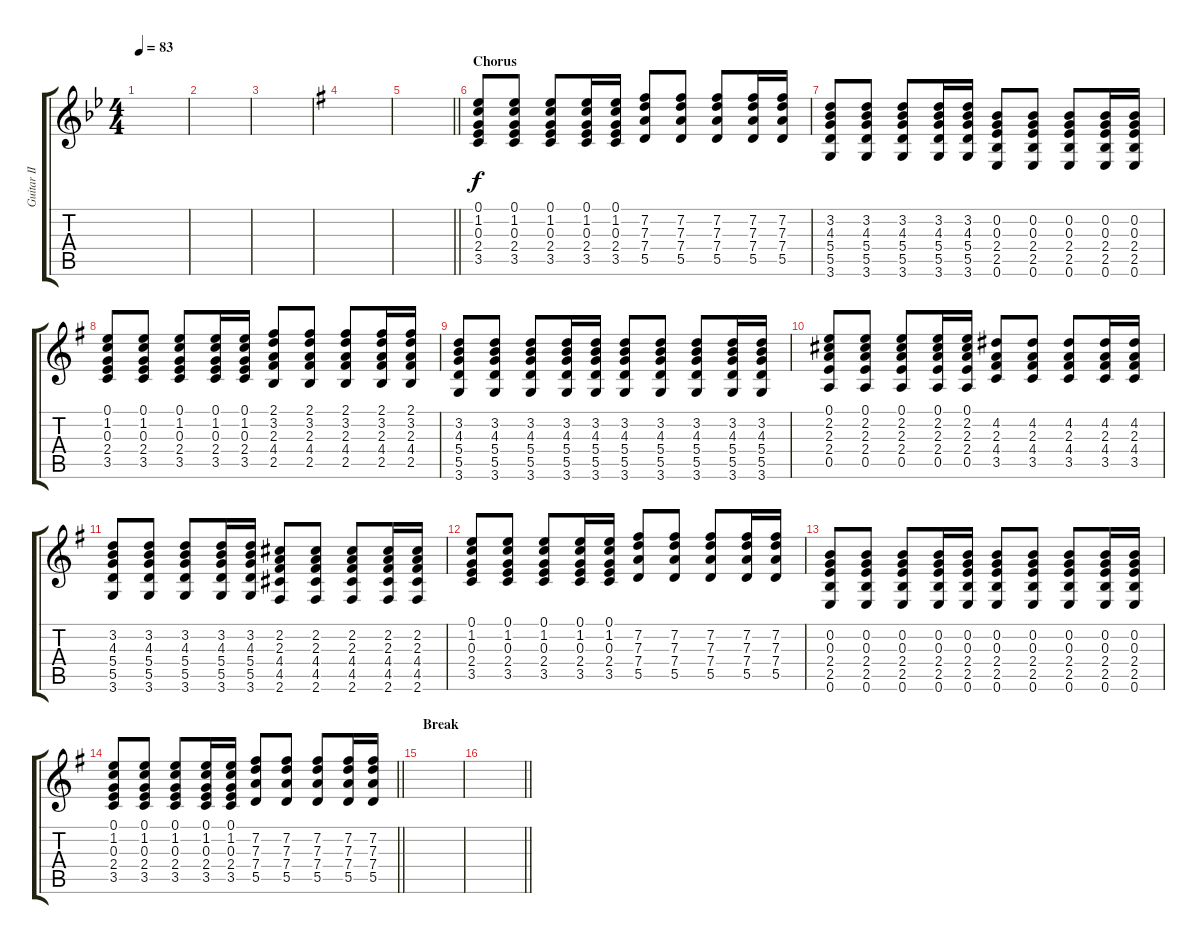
\track ("Guitar II" "Guitar II") {instrument overdrivenguitar}
\staff {score tabs}
\tuning (E4 B3 G3 D3 A2 E2) {hide}
\ts (4 4)
\tempo 83
\clef g2
\ks bb
|
|
|
\ks g
|
\barLineRight lightlight
|
\section ("" "Chorus")
(0.1 1.2 0.3 2.4 3.5).8 (0.1 1.2 0.3 2.4 3.5).8 (0.1 1.2 0.3 2.4 3.5).8 (0.1 1.2 0.3 2.4 3.5).16 (0.1 1.2 0.3 2.4 3.5).16 (7.2 7.3 7.4 5.5).8 (7.2 7.3 7.4 5.5).8 (7.2 7.3 7.4 5.5).8 (7.2 7.3 7.4 5.5).16 (7.2 7.3 7.4 5.5).16 |
(3.2 4.3 5.4 5.5 3.6).8 (3.2 4.3 5.4 5.5 3.6).8 (3.2 4.3 5.4 5.5 3.6).8 (3.2 4.3 5.4 5.5 3.6).16 (3.2 4.3 5.4 5.5 3.6).16 (0.2 0.3 2.4 2.5 0.6).8 (0.2 0.3 2.4 2.5 0.6).8 (0.2 0.3 2.4 2.5 0.6).8 (0.2 0.3 2.4 2.5 0.6).16 (0.2 0.3 2.4 2.5 0.6).16 |
(0.1 1.2 0.3 2.4 3.5).8 (0.1 1.2 0.3 2.4 3.5).8 (0.1 1.2 0.3 2.4 3.5).8 (0.1 1.2 0.3 2.4 3.5).16 (0.1 1.2 0.3 2.4 3.5).16 (2.1 3.2 2.3 4.4 2.5).8 (2.1 3.2 2.3 4.4 2.5).8 (2.1 3.2 2.3 4.4 2.5).8 (2.1 3.2 2.3 4.4 2.5).16 (2.1 3.2 2.3 4.4 2.5).16 |
(3.2 4.3 5.4 5.5 3.6).8 (3.2 4.3 5.4 5.5 3.6).8 (3.2 4.3 5.4 5.5 3.6).8 (3.2 4.3 5.4 5.5 3.6).16 (3.2 4.3 5.4 5.5 3.6).16 (3.2 4.3 5.4 5.5 3.6).8 (3.2 4.3 5.4 5.5 3.6).8 (3.2 4.3 5.4 5.5 3.6).8 (3.2 4.3 5.4 5.5 3.6).16 (3.2 4.3 5.4 5.5 3.6).16 |
(0.1 2.2 2.3 2.4 0.5).8 (0.1 2.2 2.3 2.4 0.5).8 (0.1 2.2 2.3 2.4 0.5).8 (0.1 2.2 2.3 2.4 0.5).16 (0.1 2.2 2.3 2.4 0.5).16 (4.2 2.3 4.4 3.5).8 (4.2 2.3 4.4 3.5).8 (4.2 2.3 4.4 3.5).8 (4.2 2.3 4.4 3.5).16 (4.2 2.3 4.4 3.5).16 |
(3.2 4.3 5.4 5.5 3.6).8 (3.2 4.3 5.4 5.5 3.6).8 (3.2 4.3 5.4 5.5 3.6).8 (3.2 4.3 5.4 5.5 3.6).16 (3.2 4.3 5.4 5.5 3.6).16 (2.2 2.3 4.4 4.5 2.6).8 (2.2 2.3 4.4 4.5 2.6).8 (2.2 2.3 4.4 4.5 2.6).8 (2.2 2.3 4.4 4.5 2.6).16 (2.2 2.3 4.4 4.5 2.6).16 |
(0.1 1.2 0.3 2.4 3.5).8 (0.1 1.2 0.3 2.4 3.5).8 (0.1 1.2 0.3 2.4 3.5).8 (0.1 1.2 0.3 2.4 3.5).16 (0.1 1.2 0.3 2.4 3.5).16 (7.2 7.3 7.4 5.5).8 (7.2 7.3 7.4 5.5).8 (7.2 7.3 7.4 5.5).8 (7.2 7.3 7.4 5.5).16 (7.2 7.3 7.4 5.5).16 |
(0.2 0.3 2.4 2.5 0.6).8 (0.2 0.3 2.4 2.5 0.6).8 (0.2 0.3 2.4 2.5 0.6).8 (0.2 0.3 2.4 2.5 0.6).16 (0.2 0.3 2.4 2.5 0.6).16 (0.2 0.3 2.4 2.5 0.6).8 (0.2 0.3 2.4 2.5 0.6).8 (0.2 0.3 2.4 2.5 0.6).8 (0.2 0.3 2.4 2.5 0.6).16 (0.2 0.3 2.4 2.5 0.6).16 |
\barLineRight lightlight
(0.1 1.2 0.3 2.4 3.5).8 (0.1 1.2 0.3 2.4 3.5).8 (0.1 1.2 0.3 2.4 3.5).8 (0.1 1.2 0.3 2.4 3.5).16 (0.1 1.2 0.3 2.4 3.5).16 (7.2 7.3 7.4 5.5).8 (7.2 7.3 7.4 5.5).8 (7.2 7.3 7.4 5.5).8 (7.2 7.3 7.4 5.5).16 (7.2 7.3 7.4 5.5).16 |
\section ("" "Break")
|
\barLineRight lightlight
